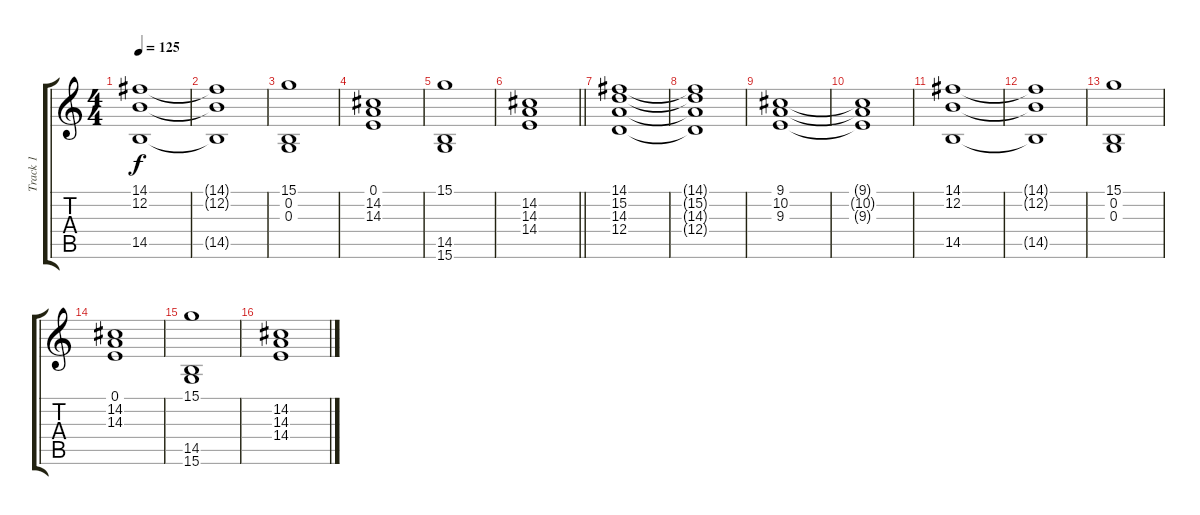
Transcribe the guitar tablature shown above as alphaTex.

\track ("Track 1" "Track 1") {instrument lead1square}
\staff {score tabs}
\tuning (E4 B3 G3 D3 A2 E2) {hide}
\ts (4 4)
\tempo 125
\clef g2
\ks c
(14.1 12.2 14.5).1{dy f} |
(14.1{t} 12.2{t} 14.5{t}).1 |
(15.1 0.2 0.3).1 |
(0.1 14.2 14.3).1 |
(15.1 14.5 15.6).1 |
\barLineRight lightlight
(14.2 14.3 14.4).1 |
(14.1 15.2 14.3 12.4).1 |
(14.1{t} 15.2{t} 14.3{t} 12.4{t}).1 |
(9.1 10.2 9.3).1 |
(9.1{t} 10.2{t} 9.3{t}).1 |
(14.1 12.2 14.5).1 |
(14.1{t} 12.2{t} 14.5{t}).1 |
(15.1 0.2 0.3).1 |
(0.1 14.2 14.3).1 |
(15.1 14.5 15.6).1 |
(14.2 14.3 14.4).1
